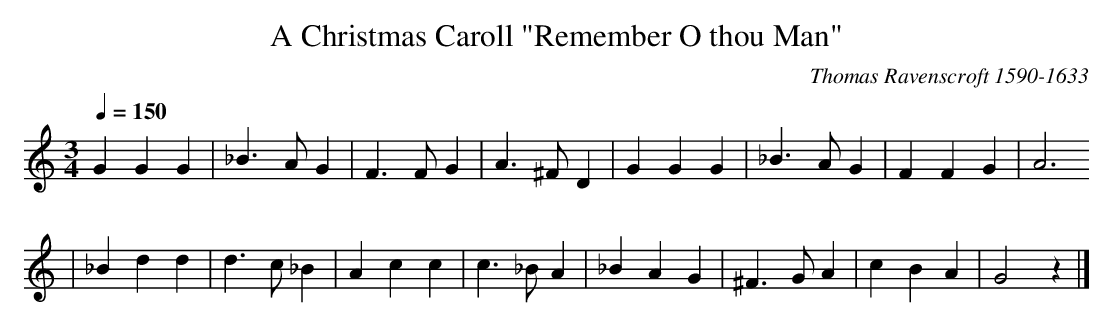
X:1
T:A Christmas Caroll "Remember O thou Man"
C:Thomas Ravenscroft 1590-1633
Q:1/4=150
M:3/4
L:1/8
K:C
G2 G2 G2 |_B3 A G2 |F3 F G2 |A3 ^F D2 |G2 G2 G2 |_B3 A G2 |F2 F2 G2 |A6
|_B2 d2 d2 |d3 c _B2 |A2 c2 c2 |c3 _B A2 |_B2 A2 G2 |^F3 G A2 |c2 B2 A2 |G4 z2 |]
